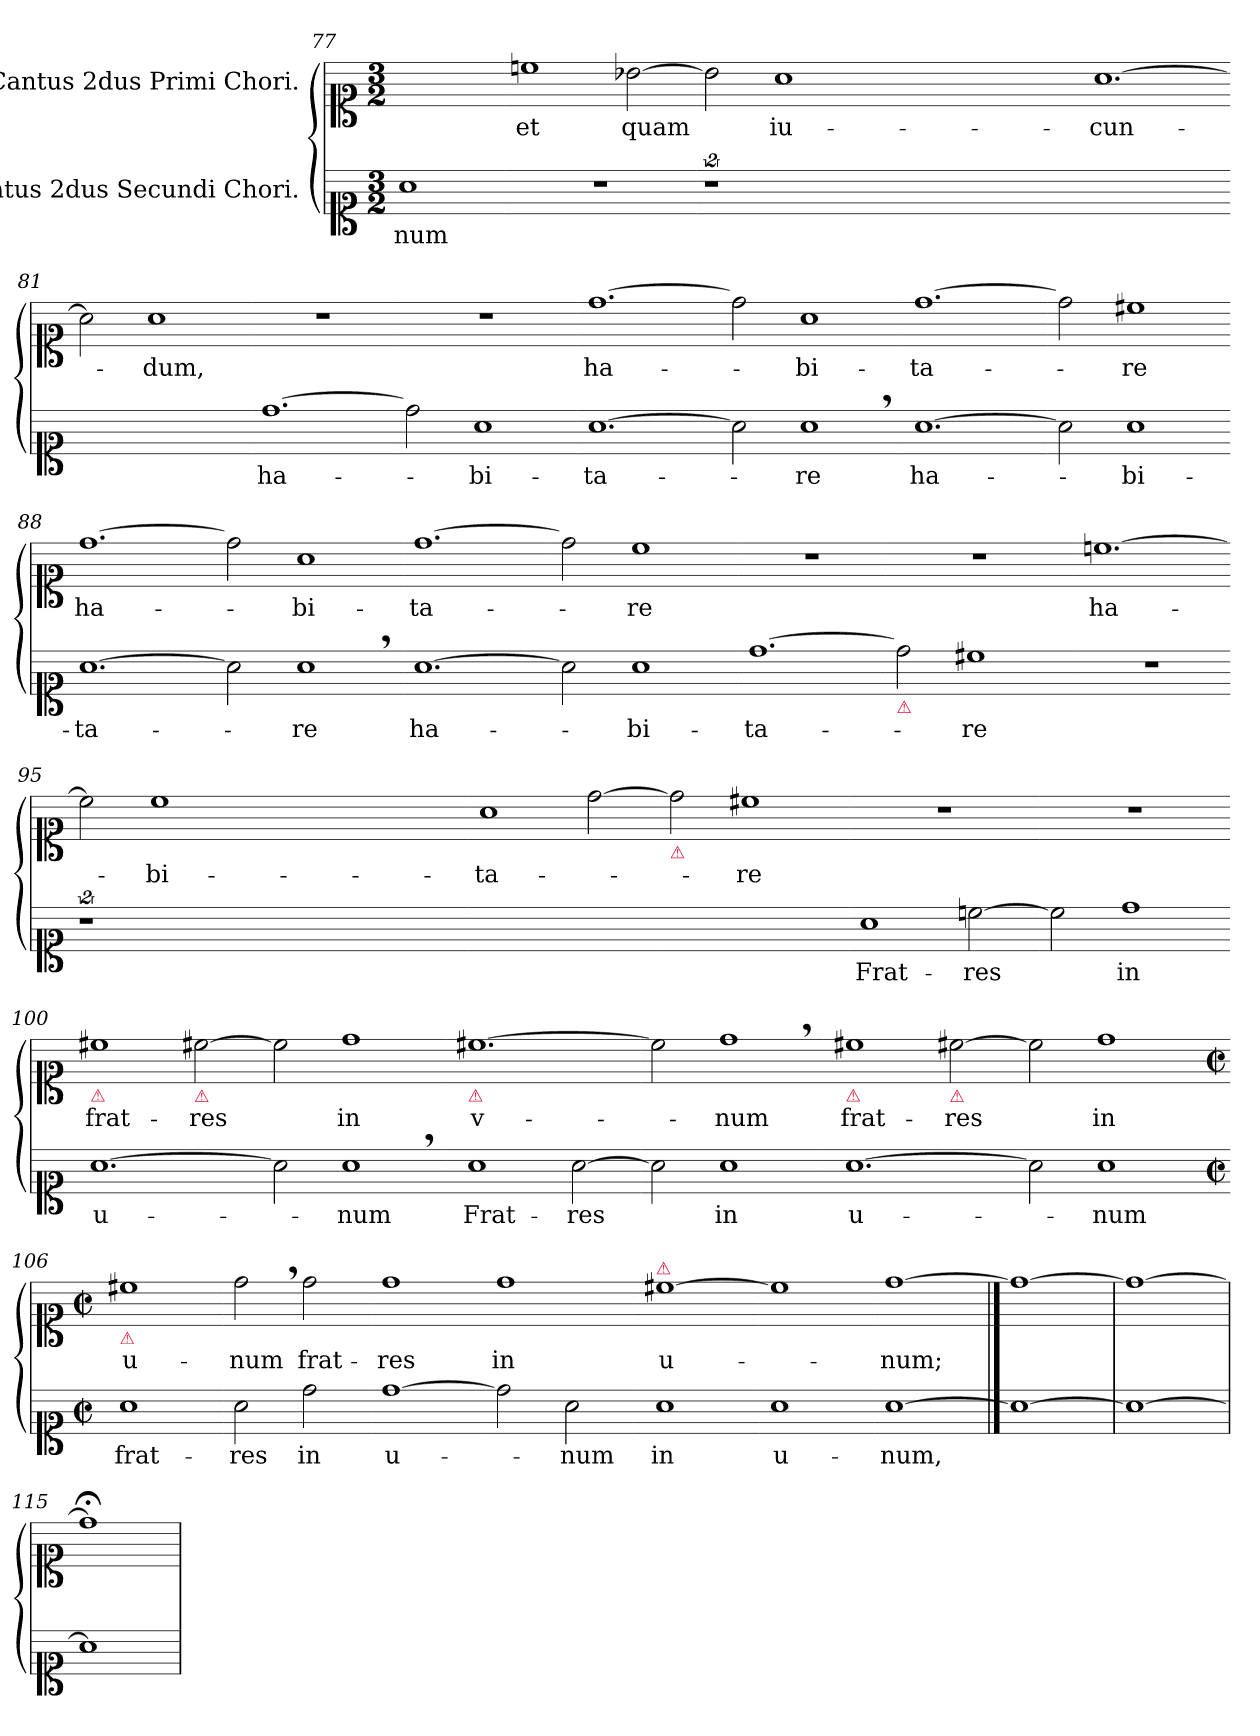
**kern	**text	**kern	**text
*part2	*part2	*part1	*part1
*staff2	*staff2	*staff1	*staff1
*I"Cantus 2dus Secundi Chori.	*	*I"Cantus 2dus Primi Chori.	*
*clefC1	*	*clefC1	*
*k[]	*	*k[]	*
*M3/2	*	*M3/2	*
=77	=77	=77	=77
!	!LO:LY:i	!	!
1a	-num	1ryy	.
=78-	=78-	=78-	=78-
1.r	.	1ccn	et
.	.	[2b-X\	quam
=79-	=79-	=79-	=79-
2%9r	.	2b-\]	.
.	.	1a	iu-
.	.	0.ryy	.
=80-	=80-	=80-	=80-
1.ryy	.	[1.a	-cun-
=81-	=81-	=81-	=81-
1.ryy	.	2a]	.
.	.	1a	-dum,
=82-	=82-	=82-	=82-
[1.dd	ha-	1.r	.
=83-	=83-	=83-	=83-
2dd]	.	1.r	.
1a	-bi-	.	.
=84-	=84-	=84-	=84-
[1.a	-ta-	[1.dd	ha-
=85-	=85-	=85-	=85-
2a]	.	2dd]	.
1a,	-re	1a	-bi-
=86-	=86-	=86-	=86-
!	!LO:LY:i	!	!
[1.a	ha-	[1.dd	-ta-
=87-	=87-	=87-	=87-
2a]	.	2dd]	.
!	!LO:LY:i	!	!
1a	-bi-	1cc#X	-re
=88-	=88-	=88-	=88-
!	!LO:LY:i	!	!
[1.a	-ta-	[1.dd	ha-
=89-	=89-	=89-	=89-
2a]	.	2dd]	.
!	!LO:LY:i	!	!
1a,	-re	1a	-bi-
=90-	=90-	=90-	=90-
[1.a	ha-	[1.dd	-ta-
=91-	=91-	=91-	=91-
2a]	.	2dd]	.
1a	-bi-	1cc#	-re
=92-	=92-	=92-	=92-
[1.dd	-ta-	1.r	.
=93-	=93-	=93-	=93-
!LO:TX:b:color=crimson:t=⚠	!	!	!
2dd]	.	1.r	.
1cc#X	-re	.	.
=94-	=94-	=94-	=94-
1.r	.	[1.ccn	ha-
=95-	=95-	=95-	=95-
2%9r	.	2cc]	.
.	.	1cc	-bi-
.	.	0.ryy	.
=96-	=96-	=96-	=96-
1.ryy	.	1a	-ta-
.	.	[2dd\	.
=97-	=97-	=97-	=97-
!	!	!LO:TX:b:color=crimson:t=⚠	!
1.ryy	.	2dd\]	.
.	.	1cc#X	-re
=98-	=98-	=98-	=98-
1a	Frat-	1.r	.
[2ccn\	-res	.	.
=99-	=99-	=99-	=99-
2cc\]	.	1.r	.
1dd	in	.	.
=100-	=100-	=100-	=100-
!	!	!LO:TX:b:color=crimson:t=⚠	!
[1.a	u-	1cc#X	frat-
!	!	!LO:TX:b:color=crimson:t=⚠	!
.	.	[2cc#X\	-res
=101-	=101-	=101-	=101-
2a]	.	2cc#\]	.
1a,	-num	1dd	in
=102-	=102-	=102-	=102-
!	!	!LO:TX:b:color=crimson:t=⚠	!
!	!LO:LY:i	!	!
1a	Frat-	[1.cc#X	v-
!	!LO:LY:i	!	!
[2a\	-res	.	.
=103-	=103-	=103-	=103-
2a\]	.	2cc#]	.
!	!LO:LY:i	!	!
1a	in	1dd,	-num
=104-	=104-	=104-	=104-
!	!	!LO:TX:b:color=crimson:t=⚠	!
!	!LO:LY:i	!	!
[1.a	u-	1cc#X	frat-
!	!	!LO:TX:b:color=crimson:t=⚠	!
.	.	[2cc#X\	-res
=105-	=105-	=105-	=105-
2a]	.	2cc#\]	.
!	!LO:LY:i	!	!
1a	-num	1dd	in
=106-	=106-	=106-	=106-
*M2/2	*	*M2/2	*
*met(c|)	*	*met(c|)	*
!	!	!LO:TX:b:color=crimson:t=⚠	!
1a	frat-	1cc#X	u-
=107-	=107-	=107-	=107-
2a\	-res	2dd,<\	-num
2dd\	in	2dd\	frat-
=108-	=108-	=108-	=108-
[1dd	u-	1dd	-res
=109-	=109-	=109-	=109-
2dd]	.	1dd	in
2a\	-num	.	.
=110-	=110-	=110-	=110-
!	!	!LO:TX:a:color=crimson:t=⚠	!
1a	in	[1cc#X	u-
=111-	=111-	=111-	=111-
1a	u-	1cc#]	.
=112-	=112-	=112-	=112-
[1a	-num,	[1dd	-num;
==113	==113	==113	==113
1a_	.	1dd_	.
=114	=114	=114	=114
1a_	.	1dd_	.
=115	=115	=115	=115
1a]	.	1dd;]	.
=	=	=	=
*-	*-	*-	*-
